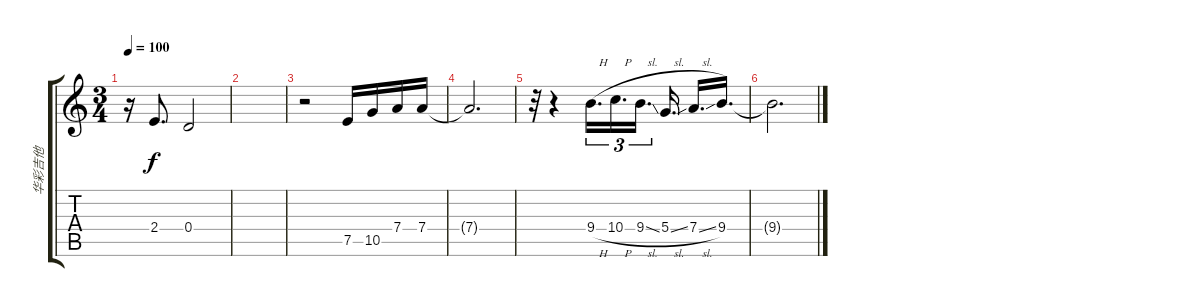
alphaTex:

\track ("华彩吉他" "华彩吉他") {instrument acousticguitarnylon}
\staff {score tabs}
\tuning (E4 B3 G3 D3 A2 E2) {hide}
\ts (3 4)
\tempo 100
\clef g2
\ks c
r.16{dy f} 2.4.8{d} 0.4.2 |
|
r.2 7.5.16 10.5.16 7.4.16 7.4.16 |
7.4{t}.2{d} |
r.32 r.4 9.4{h}.16{d tu (3 2)} 10.4{h}.16{d tu (3 2)} 9.4{sl}.16{d tu (3 2)} 5.4{sl}.16{d} 7.4{sl}.16{d} 9.4.16{d} |
9.4{t}.2{d}
